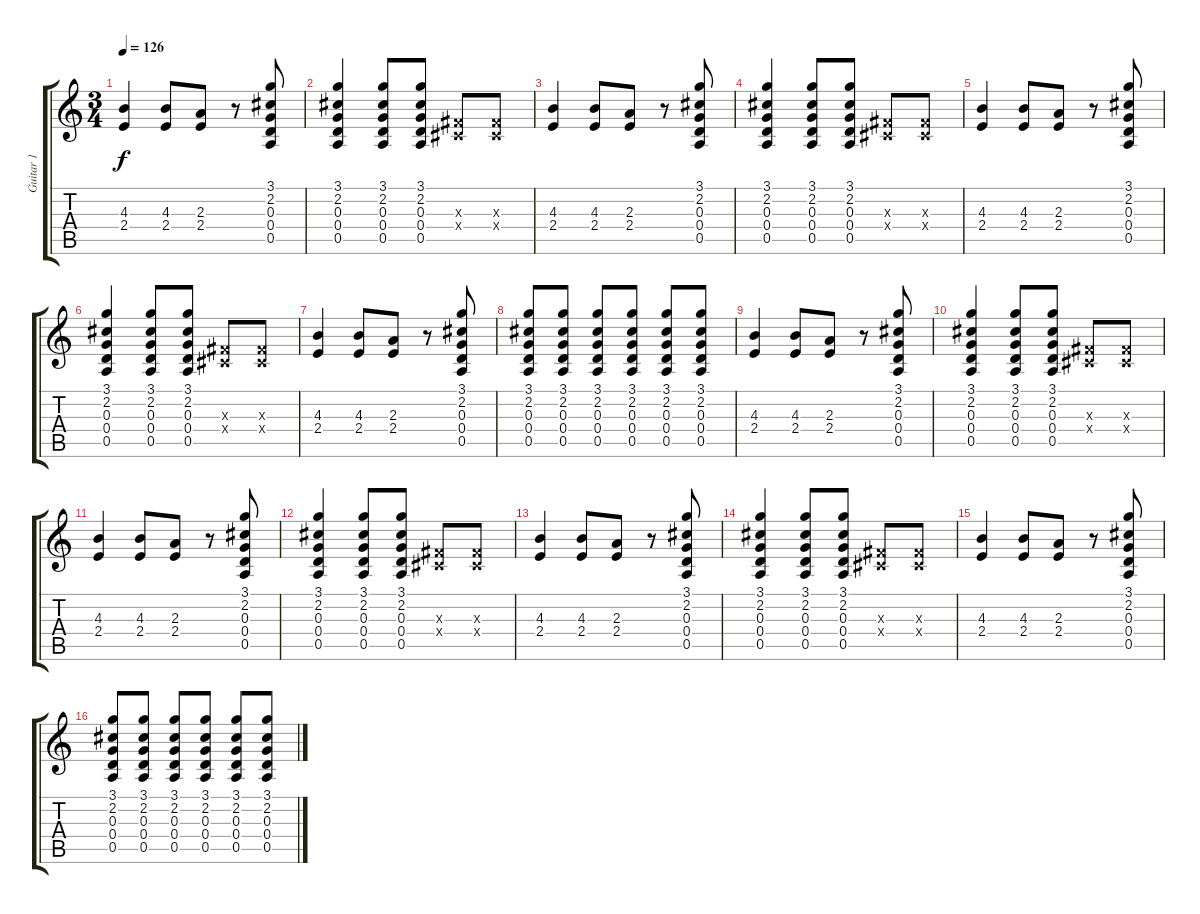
\track ("Guitar 1" "Guitar 1") {instrument acousticguitarsteel}
\staff {score tabs}
\tuning (E4 B3 G3 D3 A2 E2) {hide}
\ts (3 4)
\tempo 126
\clef g2
\ks c
(4.3 2.4).4{dy f} (4.3 2.4).8 (2.3 2.4).8 r.8 (3.1 2.2 0.3 0.4 0.5).8 |
(3.1 2.2 0.3 0.4 0.5).4 (3.1 2.2 0.3 0.4 0.5).8 (3.1 2.2 0.3 0.4 0.5).8 (-1.3{x} -1.4{x}).8 (-1.3{x} -1.4{x}).8 |
(4.3 2.4).4 (4.3 2.4).8 (2.3 2.4).8 r.8 (3.1 2.2 0.3 0.4 0.5).8 |
(3.1 2.2 0.3 0.4 0.5).4 (3.1 2.2 0.3 0.4 0.5).8 (3.1 2.2 0.3 0.4 0.5).8 (-1.3{x} -1.4{x}).8 (-1.3{x} -1.4{x}).8 |
(4.3 2.4).4 (4.3 2.4).8 (2.3 2.4).8 r.8 (3.1 2.2 0.3 0.4 0.5).8 |
(3.1 2.2 0.3 0.4 0.5).4 (3.1 2.2 0.3 0.4 0.5).8 (3.1 2.2 0.3 0.4 0.5).8 (-1.3{x} -1.4{x}).8 (-1.3{x} -1.4{x}).8 |
(4.3 2.4).4 (4.3 2.4).8 (2.3 2.4).8 r.8 (3.1 2.2 0.3 0.4 0.5).8 |
(3.1 2.2 0.3 0.4 0.5).8 (3.1 2.2 0.3 0.4 0.5).8 (3.1 2.2 0.3 0.4 0.5).8 (3.1 2.2 0.3 0.4 0.5).8 (3.1 2.2 0.3 0.4 0.5).8 (3.1 2.2 0.3 0.4 0.5).8 |
(4.3 2.4).4 (4.3 2.4).8 (2.3 2.4).8 r.8 (3.1 2.2 0.3 0.4 0.5).8 |
(3.1 2.2 0.3 0.4 0.5).4 (3.1 2.2 0.3 0.4 0.5).8 (3.1 2.2 0.3 0.4 0.5).8 (-1.3{x} -1.4{x}).8 (-1.3{x} -1.4{x}).8 |
(4.3 2.4).4 (4.3 2.4).8 (2.3 2.4).8 r.8 (3.1 2.2 0.3 0.4 0.5).8 |
(3.1 2.2 0.3 0.4 0.5).4 (3.1 2.2 0.3 0.4 0.5).8 (3.1 2.2 0.3 0.4 0.5).8 (-1.3{x} -1.4{x}).8 (-1.3{x} -1.4{x}).8 |
(4.3 2.4).4 (4.3 2.4).8 (2.3 2.4).8 r.8 (3.1 2.2 0.3 0.4 0.5).8 |
(3.1 2.2 0.3 0.4 0.5).4 (3.1 2.2 0.3 0.4 0.5).8 (3.1 2.2 0.3 0.4 0.5).8 (-1.3{x} -1.4{x}).8 (-1.3{x} -1.4{x}).8 |
(4.3 2.4).4 (4.3 2.4).8 (2.3 2.4).8 r.8 (3.1 2.2 0.3 0.4 0.5).8 |
(3.1 2.2 0.3 0.4 0.5).8 (3.1 2.2 0.3 0.4 0.5).8 (3.1 2.2 0.3 0.4 0.5).8 (3.1 2.2 0.3 0.4 0.5).8 (3.1 2.2 0.3 0.4 0.5).8 (3.1 2.2 0.3 0.4 0.5).8
